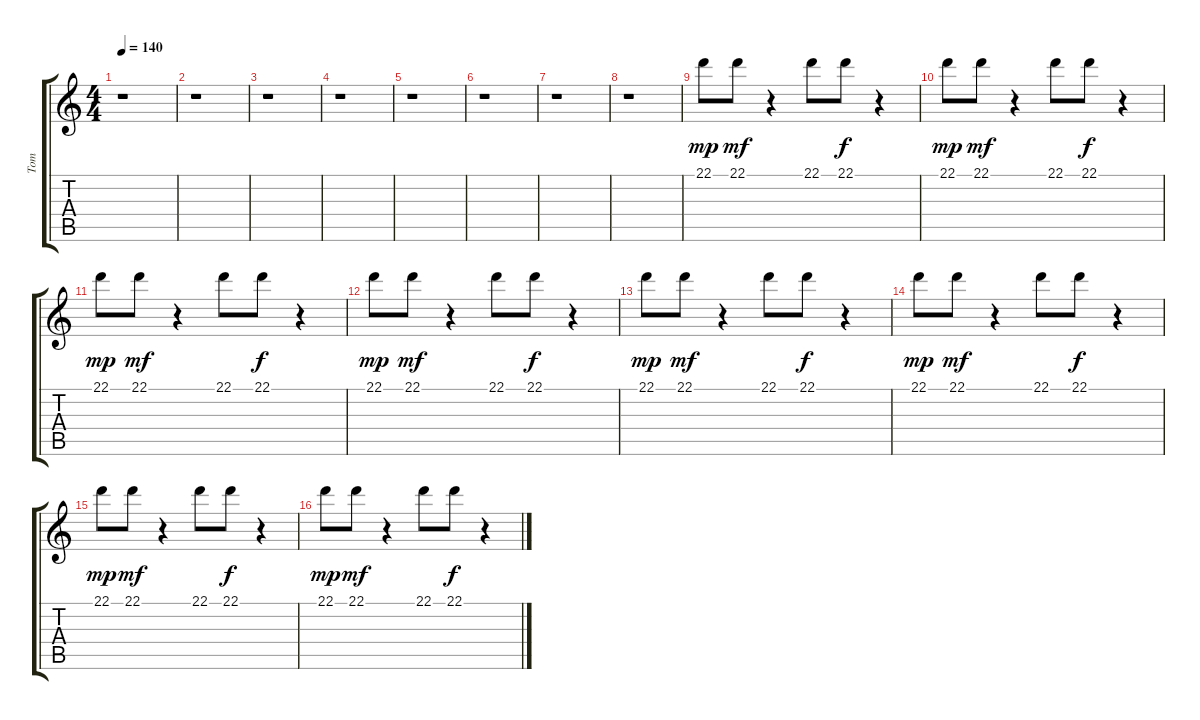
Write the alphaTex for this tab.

\track ("Tom" "Tom") {instrument melodictom}
\staff {score tabs}
\tuning (E4 B3 G3 D3 A2 E2) {hide}
\ts (4 4)
\tempo 140
\clef g2
\ks c
r.1{dy mp} |
r.1 |
r.1 |
r.1 |
r.1 |
r.1 |
r.1 |
r.1 |
22.1.8 22.1.8{dy mf} r.4 22.1.8 22.1.8{dy f} r.4 |
22.1.8{dy mp} 22.1.8{dy mf} r.4 22.1.8 22.1.8{dy f} r.4 |
22.1.8{dy mp} 22.1.8{dy mf} r.4 22.1.8 22.1.8{dy f} r.4 |
22.1.8{dy mp} 22.1.8{dy mf} r.4 22.1.8 22.1.8{dy f} r.4 |
22.1.8{dy mp} 22.1.8{dy mf} r.4 22.1.8 22.1.8{dy f} r.4 |
22.1.8{dy mp} 22.1.8{dy mf} r.4 22.1.8 22.1.8{dy f} r.4 |
22.1.8{dy mp} 22.1.8{dy mf} r.4 22.1.8 22.1.8{dy f} r.4 |
22.1.8{dy mp} 22.1.8{dy mf} r.4 22.1.8 22.1.8{dy f} r.4
